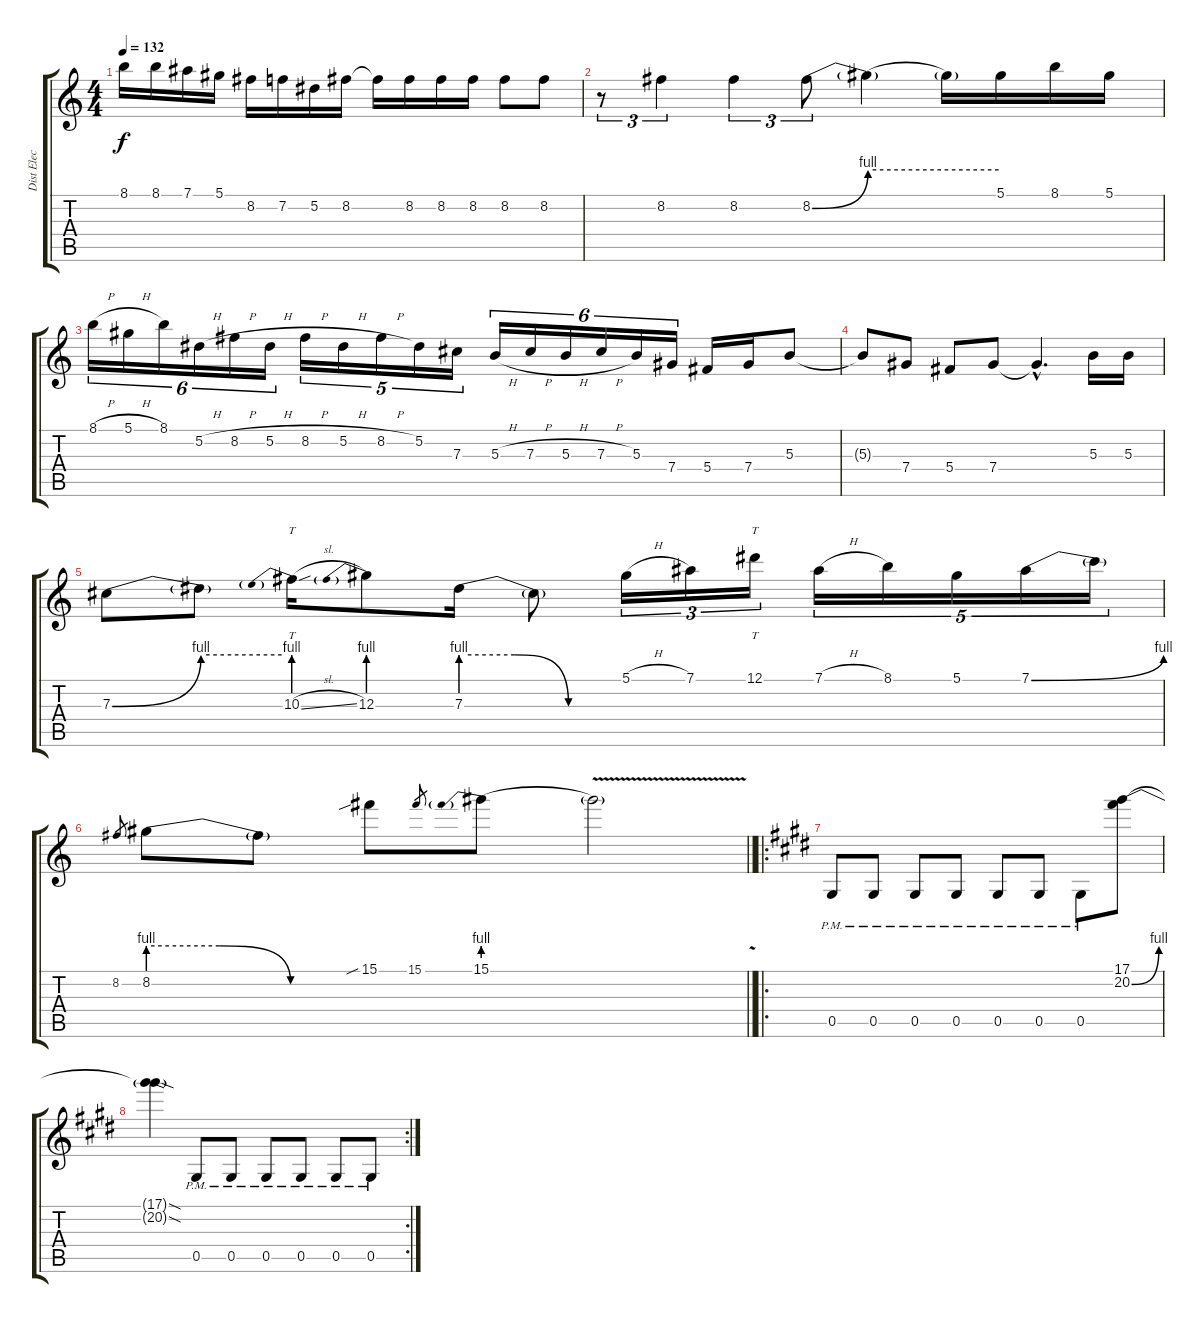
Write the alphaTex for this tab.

\track ("Dist Elec 2" "Dist Elec ") {instrument overdrivenguitar}
\staff {score tabs}
\tuning (Eb4 Bb3 Gb3 Db3 Ab2 Eb2) {hide}
\ts (4 4)
\tempo 132
\clef g2
\ks c
8.1.16{dy f} 8.1.16 7.1.16 5.1.16 8.2.16 7.2.16 5.2.16 8.2.16 8.2{t}.16 8.2.16 8.2.16 8.2.16 8.2.8 8.2.8 |
r.8{tu (3 2)} 8.2.4{tu (3 2)} 8.2.4{tu (3 2)} 8.2{be (bend 0 0 60 4)}.8{tu (3 2)} 8.2{be (hold 0 4 60 4) t}.4 8.2{t}.16 5.1.16 8.1.16 5.1.16 |
8.1{h}.16{tu (6 4)} 5.1{h}.16{tu (6 4)} 8.1.16{tu (6 4)} 5.2{h}.16{tu (6 4)} 8.2{h}.16{tu (6 4)} 5.2{h}.16{tu (6 4)} 8.2{h}.16{tu (5 4)} 5.2{h}.16{tu (5 4)} 8.2{h}.16{tu (5 4)} 5.2.16{tu (5 4)} 7.3.16{tu (5 4)} 5.3{h}.16{tu (6 4)} 7.3{h}.16{tu (6 4)} 5.3{h}.16{tu (6 4)} 7.3{h}.16{tu (6 4)} 5.3.16{tu (6 4)} 7.4.16{tu (6 4)} 5.4.16 7.4.16 5.3.8 |
5.3{t}.8 7.4.8 5.4.8 7.4.8 7.4{hac t}.4{d} 5.3.16 5.3.16 |
7.3{be (bend 0 0 60 4)}.8 7.3{be (hold 0 4 60 4) t}.8 10.3{be (prebend 0 4 60 4) sl}.16{tt} 12.3{be (prebend 0 4 60 4)}.8 7.3{be (custom 0 4 20 4 40 0 60 0)}.16 7.3{t}.8 5.1{h}.16{tu (3 2)} 7.1.16{tu (3 2)} 12.1.16{tt tu (3 2)} 7.1{h}.16{tu (5 4)} 8.1.16{tu (5 4)} 5.1.16{tu (5 4)} 7.1{be (bend 0 0 60 4)}.16{tu (5 4)} 7.1{t}.16{tu (5 4)} |
\barLineRight lightlight
8.2.8{gr} 8.2{be (custom 0 4 20 4 40 0 60 0)}.8 8.2{t}.8 15.1{sib}.8 15.1.8{gr} 15.1{be (prebend 0 4 60 4)}.8 15.1{v t}.2 |
\ro
\ks e
0.5{pm}.8 0.5{pm}.8 0.5{pm}.8 0.5{pm}.8 0.5{pm}.8 0.5{pm}.8 0.5{pm}.8 (17.1 20.2{be (bend 0 0 60 4)}).8 |
\rc 2
\ks c#minor
(17.1{sod t} 20.2{sod t}).4 0.5{pm}.8 0.5{pm}.8 0.5{pm}.8 0.5{pm}.8 0.5{pm}.8 0.5{pm}.8
